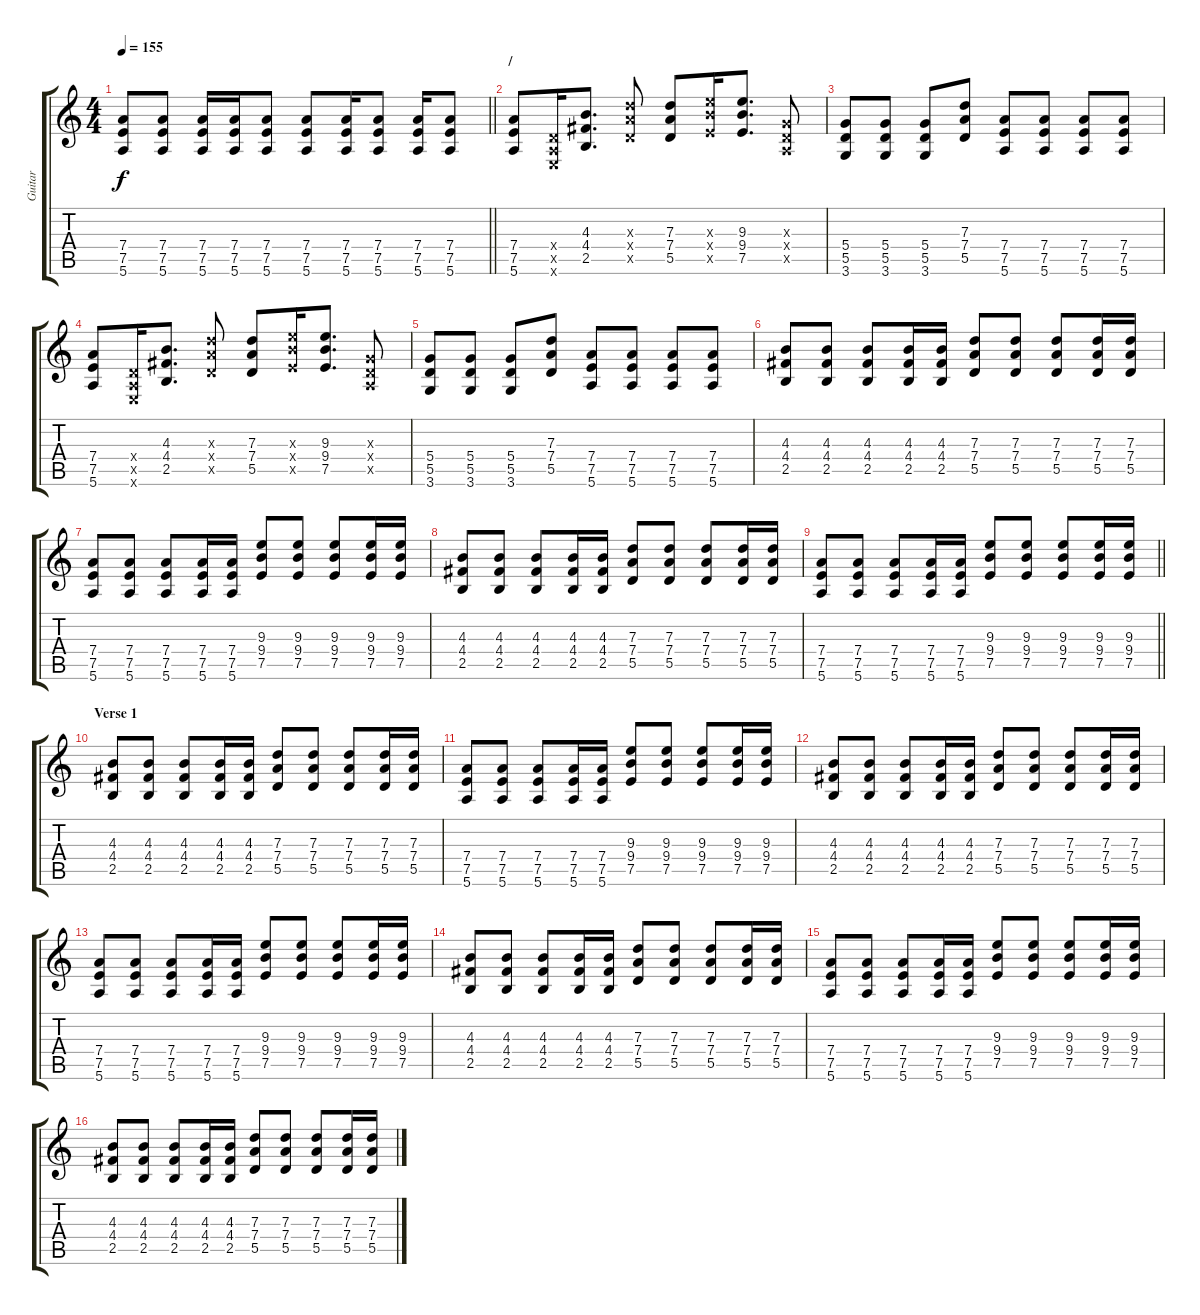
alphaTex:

\track ("Guitar" "Guitar") {instrument overdrivenguitar}
\staff {score tabs}
\tuning (E4 B3 G3 D3 A2 E2) {hide}
\ts (4 4)
\tempo 155
\clef g2
\barLineRight lightlight
\ks c
(7.4 7.5 5.6).8{dy f} (7.4 7.5 5.6).8 (7.4 7.5 5.6).16 (7.4 7.5 5.6).16 (7.4 7.5 5.6).8 (7.4 7.5 5.6).8 (7.4 7.5 5.6).16 (7.4 7.5 5.6).8 (7.4 7.5 5.6).16 (7.4 7.5 5.6).8 |
\section ("" "/")
(7.4 7.5 5.6).8 (0.4{x} 0.5{x} 0.6{x}).16 (4.3 4.4 2.5).8{d} (7.3{x} 7.4{x} 5.5{x}).8 (7.3 7.4 5.5).8 (9.3{x} 9.4{x} 7.5{x}).16 (9.3 9.4 7.5).8{d} (0.3{x} 0.4{x} 0.5{x}).8 |
(5.4 5.5 3.6).8 (5.4 5.5 3.6).8 (5.4 5.5 3.6).8 (7.3 7.4 5.5).8 (7.4 7.5 5.6).8 (7.4 7.5 5.6).8 (7.4 7.5 5.6).8 (7.4 7.5 5.6).8 |
(7.4 7.5 5.6).8 (0.4{x} 0.5{x} 0.6{x}).16 (4.3 4.4 2.5).8{d} (7.3{x} 7.4{x} 5.5{x}).8 (7.3 7.4 5.5).8 (9.3{x} 9.4{x} 7.5{x}).16 (9.3 9.4 7.5).8{d} (0.3{x} 0.4{x} 0.5{x}).8 |
(5.4 5.5 3.6).8 (5.4 5.5 3.6).8 (5.4 5.5 3.6).8 (7.3 7.4 5.5).8 (7.4 7.5 5.6).8 (7.4 7.5 5.6).8 (7.4 7.5 5.6).8 (7.4 7.5 5.6).8 |
(4.3 4.4 2.5).8 (4.3 4.4 2.5).8 (4.3 4.4 2.5).8 (4.3 4.4 2.5).16 (4.3 4.4 2.5).16 (7.3 7.4 5.5).8 (7.3 7.4 5.5).8 (7.3 7.4 5.5).8 (7.3 7.4 5.5).16 (7.3 7.4 5.5).16 |
(7.4 7.5 5.6).8 (7.4 7.5 5.6).8 (7.4 7.5 5.6).8 (7.4 7.5 5.6).16 (7.4 7.5 5.6).16 (9.3 9.4 7.5).8 (9.3 9.4 7.5).8 (9.3 9.4 7.5).8 (9.3 9.4 7.5).16 (9.3 9.4 7.5).16 |
(4.3 4.4 2.5).8 (4.3 4.4 2.5).8 (4.3 4.4 2.5).8 (4.3 4.4 2.5).16 (4.3 4.4 2.5).16 (7.3 7.4 5.5).8 (7.3 7.4 5.5).8 (7.3 7.4 5.5).8 (7.3 7.4 5.5).16 (7.3 7.4 5.5).16 |
\barLineRight lightlight
(7.4 7.5 5.6).8 (7.4 7.5 5.6).8 (7.4 7.5 5.6).8 (7.4 7.5 5.6).16 (7.4 7.5 5.6).16 (9.3 9.4 7.5).8 (9.3 9.4 7.5).8 (9.3 9.4 7.5).8 (9.3 9.4 7.5).16 (9.3 9.4 7.5).16 |
\section ("" "Verse 1")
(4.3 4.4 2.5).8 (4.3 4.4 2.5).8 (4.3 4.4 2.5).8 (4.3 4.4 2.5).16 (4.3 4.4 2.5).16 (7.3 7.4 5.5).8 (7.3 7.4 5.5).8 (7.3 7.4 5.5).8 (7.3 7.4 5.5).16 (7.3 7.4 5.5).16 |
(7.4 7.5 5.6).8 (7.4 7.5 5.6).8 (7.4 7.5 5.6).8 (7.4 7.5 5.6).16 (7.4 7.5 5.6).16 (9.3 9.4 7.5).8 (9.3 9.4 7.5).8 (9.3 9.4 7.5).8 (9.3 9.4 7.5).16 (9.3 9.4 7.5).16 |
(4.3 4.4 2.5).8 (4.3 4.4 2.5).8 (4.3 4.4 2.5).8 (4.3 4.4 2.5).16 (4.3 4.4 2.5).16 (7.3 7.4 5.5).8 (7.3 7.4 5.5).8 (7.3 7.4 5.5).8 (7.3 7.4 5.5).16 (7.3 7.4 5.5).16 |
(7.4 7.5 5.6).8 (7.4 7.5 5.6).8 (7.4 7.5 5.6).8 (7.4 7.5 5.6).16 (7.4 7.5 5.6).16 (9.3 9.4 7.5).8 (9.3 9.4 7.5).8 (9.3 9.4 7.5).8 (9.3 9.4 7.5).16 (9.3 9.4 7.5).16 |
(4.3 4.4 2.5).8 (4.3 4.4 2.5).8 (4.3 4.4 2.5).8 (4.3 4.4 2.5).16 (4.3 4.4 2.5).16 (7.3 7.4 5.5).8 (7.3 7.4 5.5).8 (7.3 7.4 5.5).8 (7.3 7.4 5.5).16 (7.3 7.4 5.5).16 |
(7.4 7.5 5.6).8 (7.4 7.5 5.6).8 (7.4 7.5 5.6).8 (7.4 7.5 5.6).16 (7.4 7.5 5.6).16 (9.3 9.4 7.5).8 (9.3 9.4 7.5).8 (9.3 9.4 7.5).8 (9.3 9.4 7.5).16 (9.3 9.4 7.5).16 |
(4.3 4.4 2.5).8 (4.3 4.4 2.5).8 (4.3 4.4 2.5).8 (4.3 4.4 2.5).16 (4.3 4.4 2.5).16 (7.3 7.4 5.5).8 (7.3 7.4 5.5).8 (7.3 7.4 5.5).8 (7.3 7.4 5.5).16 (7.3 7.4 5.5).16
